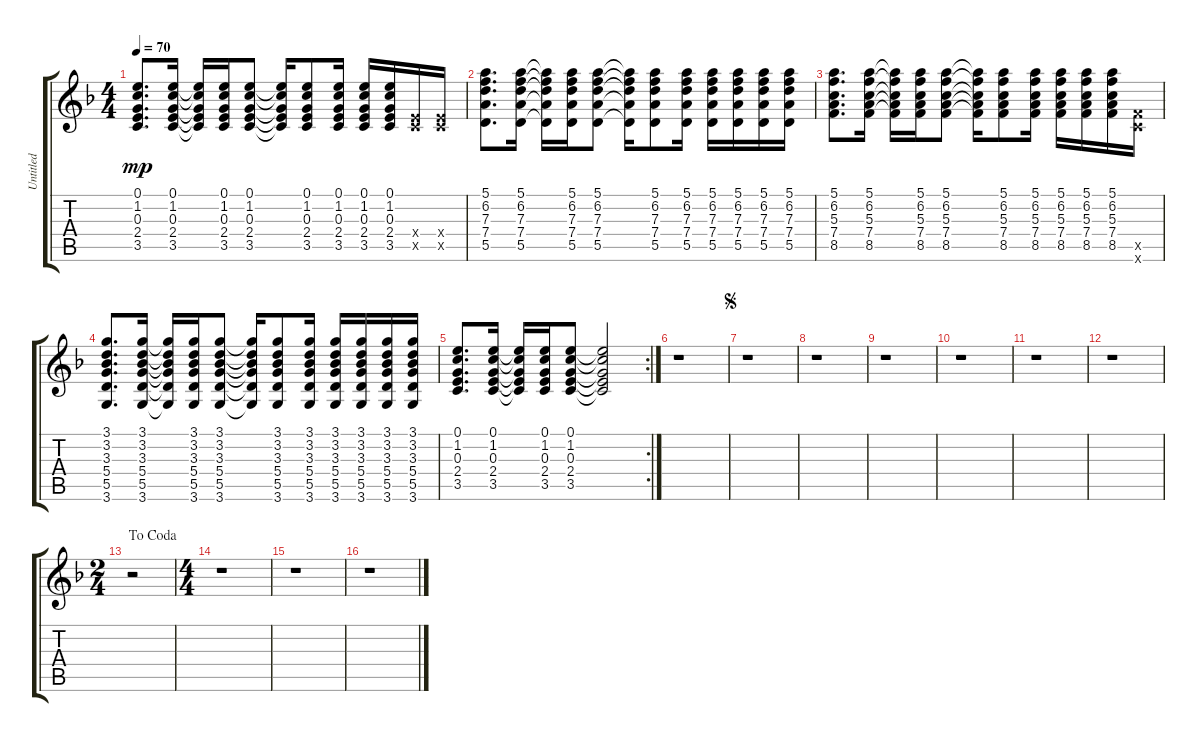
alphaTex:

\track ("Untitled" "Untitled") {instrument acousticguitarsteel}
\staff {score tabs}
\tuning (E4 B3 G3 D3 A2 E2) {hide}
\ts (4 4)
\tempo 70
\clef g2
\ks f
(0.1 1.2 0.3 2.4 3.5).8{d dy mp} (0.1 1.2 0.3 2.4 3.5).16 (0.1{t} 1.2{t} 0.3{t} 2.4{t} 3.5{t}).16 (0.1 1.2 0.3 2.4 3.5).16 (0.1 1.2 0.3 2.4 3.5).8 (0.1{t} 1.2{t} 0.3{t} 2.4{t} 3.5{t}).16 (0.1 1.2 0.3 2.4 3.5).8 (0.1 1.2 0.3 2.4 3.5).16 (0.1 1.2 0.3 2.4 3.5).16 (0.1 1.2 0.3 2.4 3.5).16 (2.4{x} 3.5{x}).16 (2.4{x} 3.5{x}).16 |
(5.1 6.2 7.3 7.4 5.5).8{d} (5.1 6.2 7.3 7.4 5.5).16 (5.1{t} 6.2{t} 7.3{t} 7.4{t} 5.5{t}).16 (5.1 6.2 7.3 7.4 5.5).16 (5.1 6.2 7.3 7.4 5.5).8 (5.1{t} 6.2{t} 7.3{t} 7.4{t} 5.5{t}).16 (5.1 6.2 7.3 7.4 5.5).8 (5.1 6.2 7.3 7.4 5.5).16 (5.1 6.2 7.3 7.4 5.5).16 (5.1 6.2 7.3 7.4 5.5).16 (5.1 6.2 7.3 7.4 5.5).16 (5.1 6.2 7.3 7.4 5.5).16 |
(5.1 6.2 5.3 7.4 8.5).8{d} (5.1 6.2 5.3 7.4 8.5).16 (5.1{t} 6.2{t} 5.3{t} 7.4{t} 8.5{t}).16 (5.1 6.2 5.3 7.4 8.5).16 (5.1 6.2 5.3 7.4 8.5).8 (5.1{t} 6.2{t} 5.3{t} 7.4{t} 8.5{t}).16 (5.1 6.2 5.3 7.4 8.5).8 (5.1 6.2 5.3 7.4 8.5).16 (5.1 6.2 5.3 7.4 8.5).16 (5.1 6.2 5.3 7.4 8.5).16 (5.1 6.2 5.3 7.4 8.5).16 (8.5{x} 8.6{x}).16 |
(3.1 3.2 3.3 5.4 5.5 3.6).8{d} (3.1 3.2 3.3 5.4 5.5 3.6).16 (3.1{t} 3.2{t} 3.3{t} 5.4{t} 5.5{t} 3.6{t}).16 (3.1 3.2 3.3 5.4 5.5 3.6).16 (3.1 3.2 3.3 5.4 5.5 3.6).8 (3.1{t} 3.2{t} 3.3{t} 5.4{t} 5.5{t} 3.6{t}).16 (3.1 3.2 3.3 5.4 5.5 3.6).8 (3.1 3.2 3.3 5.4 5.5 3.6).16 (3.1 3.2 3.3 5.4 5.5 3.6).16 (3.1 3.2 3.3 5.4 5.5 3.6).16 (3.1 3.2 3.3 5.4 5.5 3.6).16 (3.1 3.2 3.3 5.4 5.5 3.6).16 |
\rc 2
(0.1 1.2 0.3 2.4 3.5).8{d} (0.1 1.2 0.3 2.4 3.5).16 (0.1{t} 1.2{t} 0.3{t} 2.4{t} 3.5{t}).16 (0.1 1.2 0.3 2.4 3.5).16 (0.1 1.2 0.3 2.4 3.5).8 (0.1{t} 1.2{t} 0.3{t} 2.4{t} 3.5{t}).2 |
r.1 |
\jump segno
r.1 |
r.1 |
r.1 |
r.1 |
r.1 |
r.1 |
\ts (2 4)
\jump dacoda
r.2 |
\ts (4 4)
r.1 |
r.1 |
r.1
